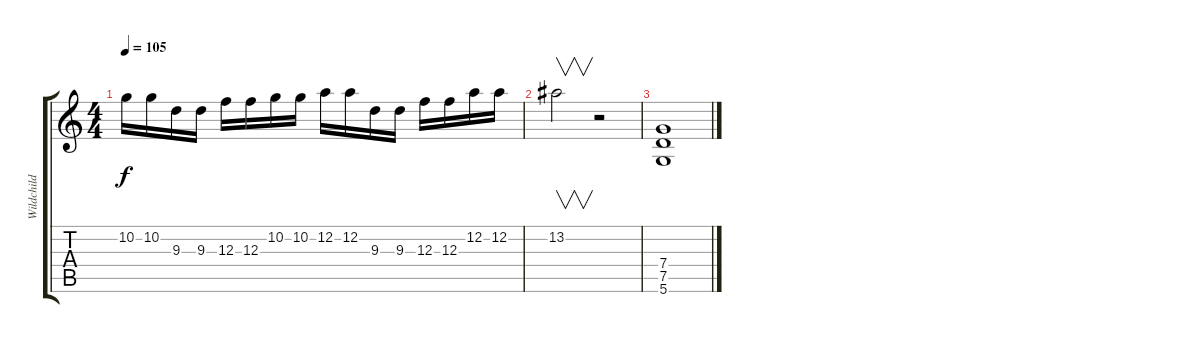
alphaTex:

\track ("Wildchild" "Wildchild") {instrument distortionguitar}
\staff {score tabs}
\tuning (D4 A3 F3 C3 G2 D2) {hide}
\ts (4 4)
\tempo 105
\clef g2
\ks c
10.2.16{dy f} 10.2.16 9.3.16 9.3.16 12.3.16 12.3.16 10.2.16 10.2.16 12.2.16 12.2.16 9.3.16 9.3.16 12.3.16 12.3.16 12.2.16 12.2.16 |
13.2.2{v} r.2 |
(7.4 7.5 5.6).1
